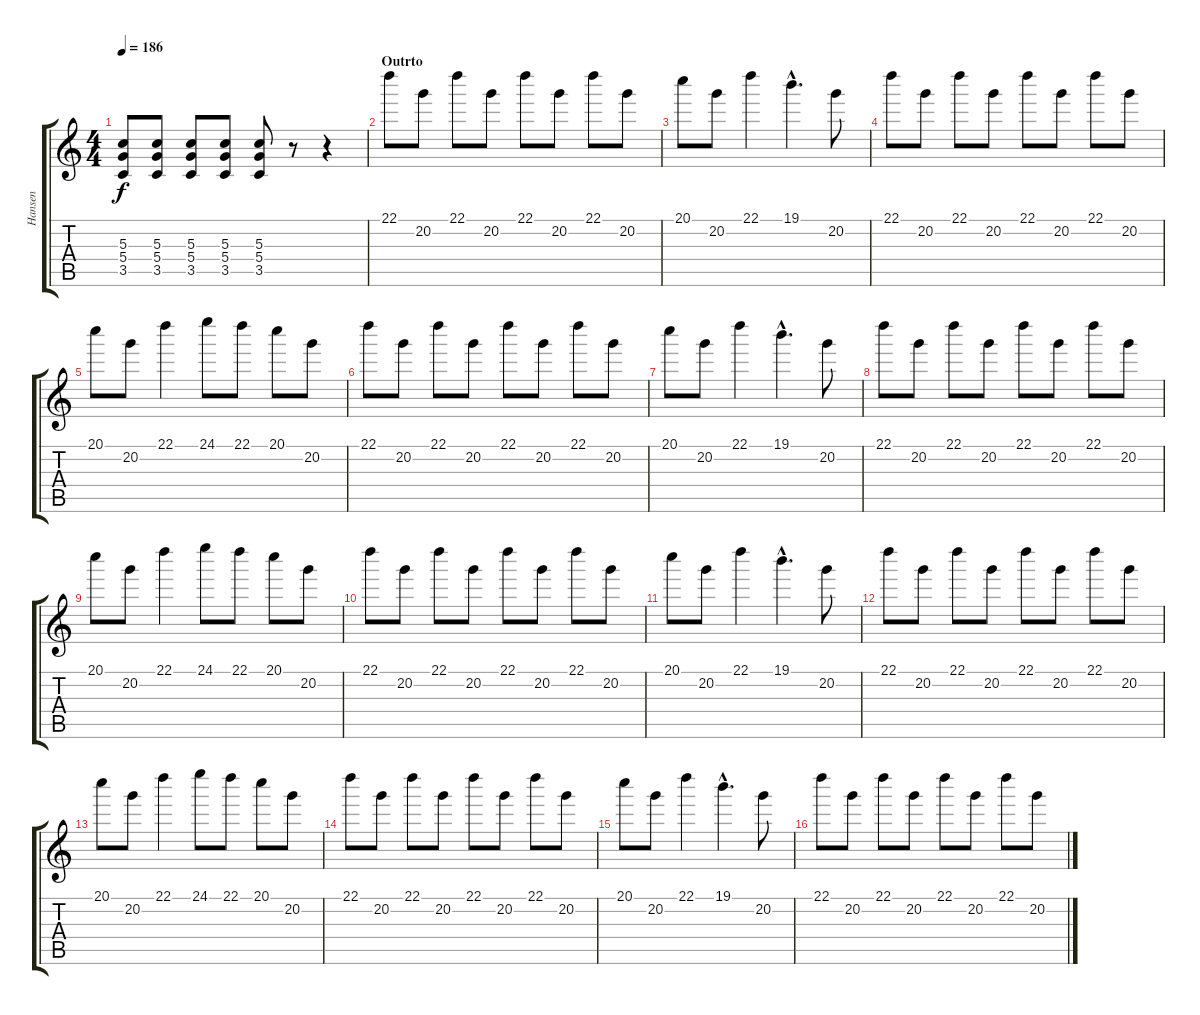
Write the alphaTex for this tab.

\track ("Hansen" "Hansen") {instrument distortionguitar}
\staff {score tabs}
\tuning (E4 B3 G3 D3 A2 E2) {hide}
\ts (4 4)
\tempo 186
\clef g2
\ks c
(5.3 5.4 3.5).8{dy f} (5.3 5.4 3.5).8 (5.3 5.4 3.5).8 (5.3 5.4 3.5).8 (5.3 5.4 3.5).8 r.8 r.4 |
\section ("" "Outrto")
22.1.8 20.2.8 22.1.8 20.2.8 22.1.8 20.2.8 22.1.8 20.2.8 |
20.1.8 20.2.8 22.1.4 19.1{hac}.4{d} 20.2.8 |
22.1.8 20.2.8 22.1.8 20.2.8 22.1.8 20.2.8 22.1.8 20.2.8 |
20.1.8 20.2.8 22.1.4 24.1.8 22.1.8 20.1.8 20.2.8 |
22.1.8 20.2.8 22.1.8 20.2.8 22.1.8 20.2.8 22.1.8 20.2.8 |
20.1.8 20.2.8 22.1.4 19.1{hac}.4{d} 20.2.8 |
22.1.8 20.2.8 22.1.8 20.2.8 22.1.8 20.2.8 22.1.8 20.2.8 |
20.1.8 20.2.8 22.1.4 24.1.8 22.1.8 20.1.8 20.2.8 |
22.1.8 20.2.8 22.1.8 20.2.8 22.1.8 20.2.8 22.1.8 20.2.8 |
20.1.8 20.2.8 22.1.4 19.1{hac}.4{d} 20.2.8 |
22.1.8 20.2.8 22.1.8 20.2.8 22.1.8 20.2.8 22.1.8 20.2.8 |
20.1.8 20.2.8 22.1.4 24.1.8 22.1.8 20.1.8 20.2.8 |
22.1.8 20.2.8 22.1.8 20.2.8 22.1.8 20.2.8 22.1.8 20.2.8 |
20.1.8 20.2.8 22.1.4 19.1{hac}.4{d} 20.2.8 |
22.1.8 20.2.8 22.1.8 20.2.8 22.1.8 20.2.8 22.1.8 20.2.8
